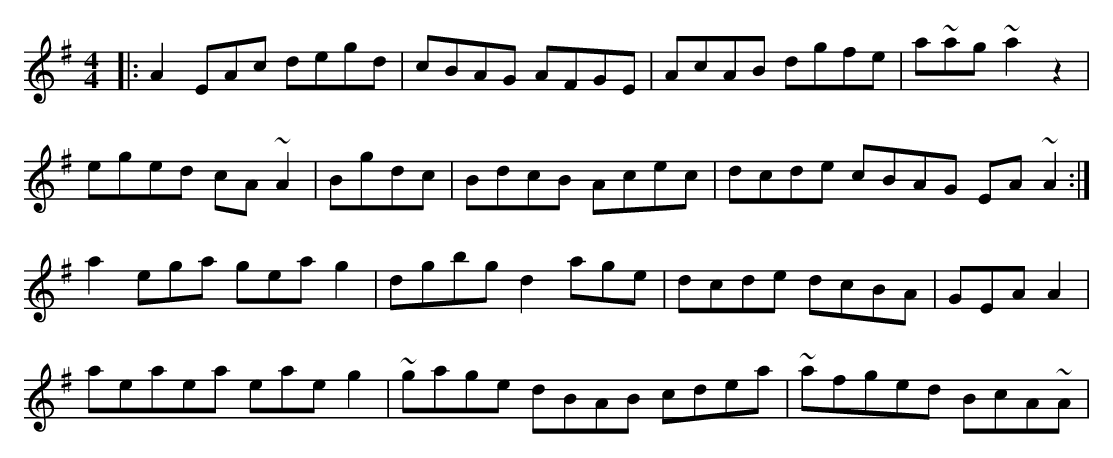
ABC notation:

X:1
M:4/4
K:Emin
|:A2EAc degd|cBAG AFGE|AcAB dgfe|a~ag~a2z2|
eged cA~A2|Bgdc|BdcB Acec|dcde cBAG EA~A2:|
a2ega geag2|dgbg d2age|dcde dcBA|GEAA2|
aeaea eaeg2|~gage dBAB cdea|~afged BcA~A|
